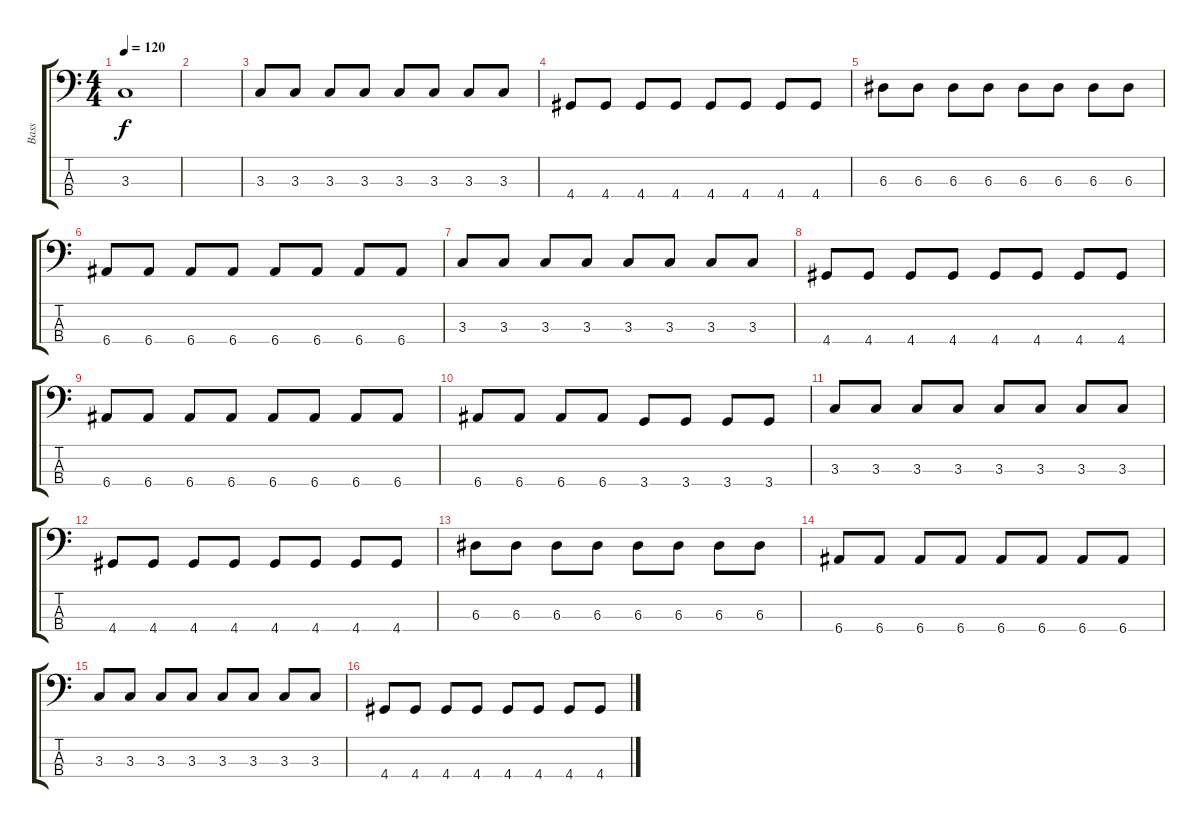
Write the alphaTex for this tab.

\track ("Bass" "Bass") {instrument fretlessbass}
\staff {score tabs}
\tuning (G2 D2 A1 E1) {hide}
\ts (4 4)
\tempo 120
\clef f4
\ks c
3.3{t}.1{dy f} |
|
3.3.8 3.3.8 3.3.8 3.3.8 3.3.8 3.3.8 3.3.8 3.3.8 |
4.4.8 4.4.8 4.4.8 4.4.8 4.4.8 4.4.8 4.4.8 4.4.8 |
6.3.8 6.3.8 6.3.8 6.3.8 6.3.8 6.3.8 6.3.8 6.3.8 |
6.4.8 6.4.8 6.4.8 6.4.8 6.4.8 6.4.8 6.4.8 6.4.8 |
3.3.8 3.3.8 3.3.8 3.3.8 3.3.8 3.3.8 3.3.8 3.3.8 |
4.4.8 4.4.8 4.4.8 4.4.8 4.4.8 4.4.8 4.4.8 4.4.8 |
6.4.8 6.4.8 6.4.8 6.4.8 6.4.8 6.4.8 6.4.8 6.4.8 |
6.4.8 6.4.8 6.4.8 6.4.8 3.4.8 3.4.8 3.4.8 3.4.8 |
3.3.8 3.3.8 3.3.8 3.3.8 3.3.8 3.3.8 3.3.8 3.3.8 |
4.4.8 4.4.8 4.4.8 4.4.8 4.4.8 4.4.8 4.4.8 4.4.8 |
6.3.8 6.3.8 6.3.8 6.3.8 6.3.8 6.3.8 6.3.8 6.3.8 |
6.4.8 6.4.8 6.4.8 6.4.8 6.4.8 6.4.8 6.4.8 6.4.8 |
3.3.8 3.3.8 3.3.8 3.3.8 3.3.8 3.3.8 3.3.8 3.3.8 |
4.4.8 4.4.8 4.4.8 4.4.8 4.4.8 4.4.8 4.4.8 4.4.8
